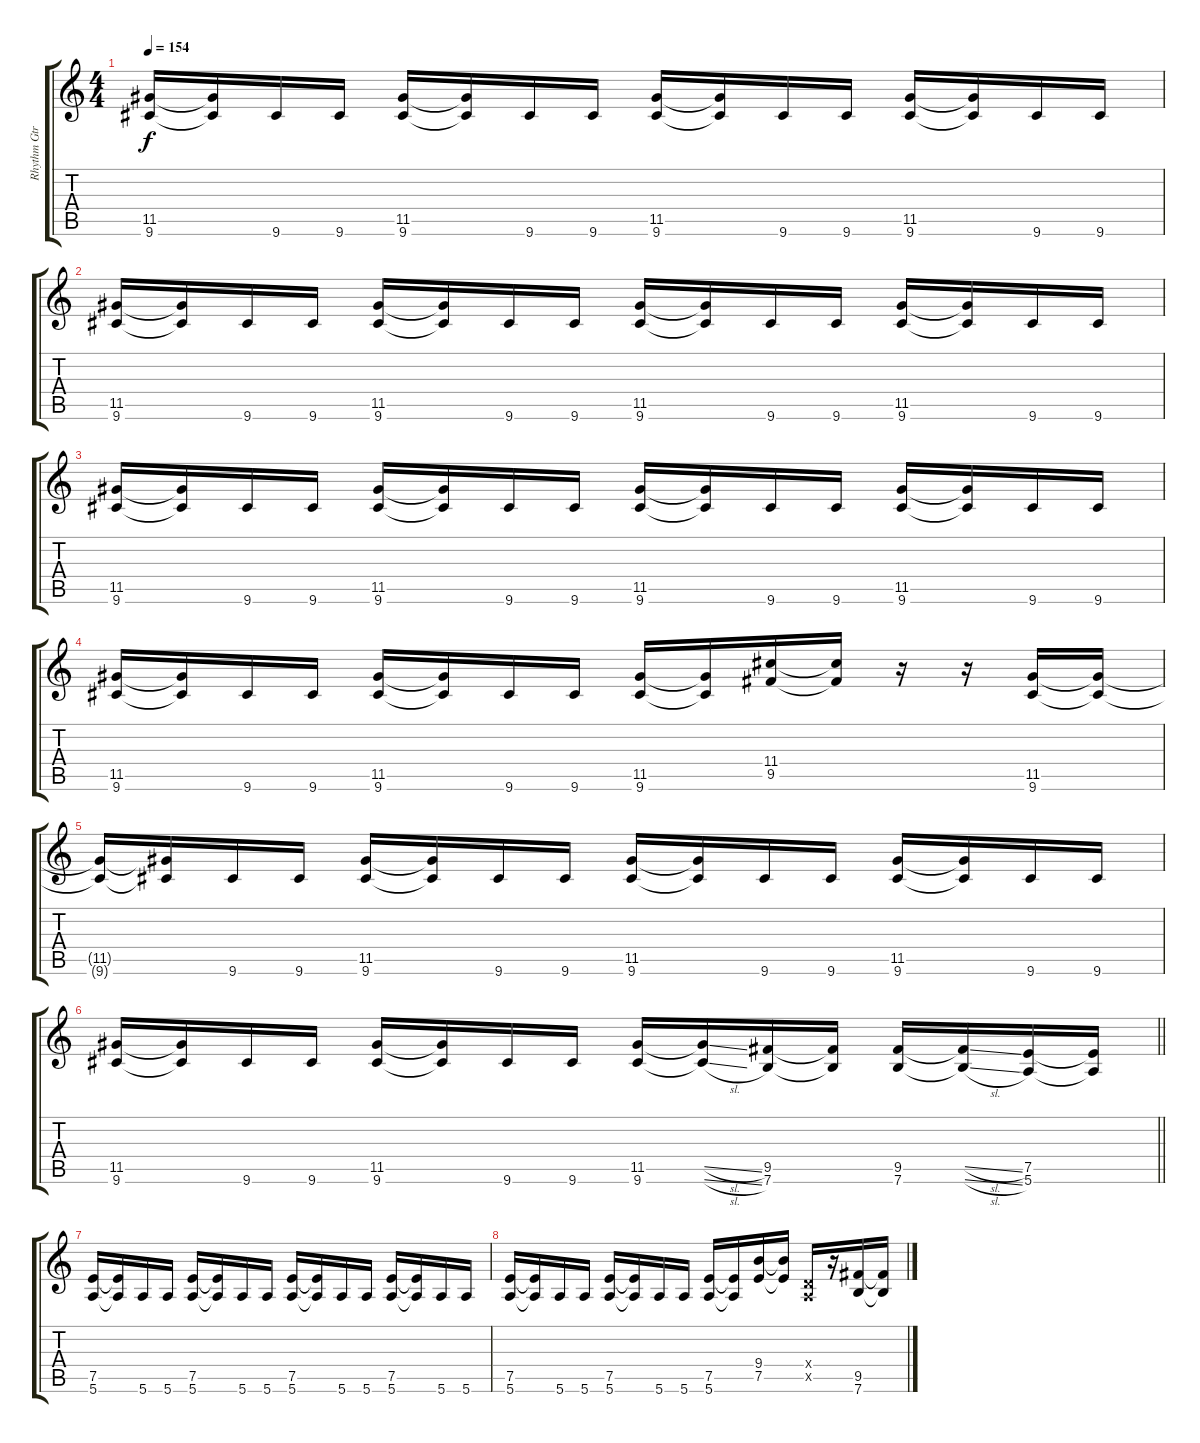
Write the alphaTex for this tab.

\track ("Rhythm Gtr" "Rhythm Gtr") {instrument overdrivenguitar}
\staff {score tabs}
\tuning (E4 B3 G3 D3 A2 E2) {hide}
\ts (4 4)
\tempo 154
\clef g2
\ks c
(11.5{t} 9.6{t}).16{dy f} (11.5{t} 9.6{t}).16 9.6.16 9.6.16 (11.5 9.6).16 (11.5{t} 9.6{t}).16 9.6.16 9.6.16 (11.5 9.6).16 (11.5{t} 9.6{t}).16 9.6.16 9.6.16 (11.5 9.6).16 (11.5{t} 9.6{t}).16 9.6.16 9.6.16 |
(11.5 9.6).16 (11.5{t} 9.6{t}).16 9.6.16 9.6.16 (11.5 9.6).16 (11.5{t} 9.6{t}).16 9.6.16 9.6.16 (11.5 9.6).16 (11.5{t} 9.6{t}).16 9.6.16 9.6.16 (11.5 9.6).16 (11.5{t} 9.6{t}).16 9.6.16 9.6.16 |
(11.5 9.6).16 (11.5{t} 9.6{t}).16 9.6.16 9.6.16 (11.5 9.6).16 (11.5{t} 9.6{t}).16 9.6.16 9.6.16 (11.5 9.6).16 (11.5{t} 9.6{t}).16 9.6.16 9.6.16 (11.5 9.6).16 (11.5{t} 9.6{t}).16 9.6.16 9.6.16 |
(11.5 9.6).16 (11.5{t} 9.6{t}).16 9.6.16 9.6.16 (11.5 9.6).16 (11.5{t} 9.6{t}).16 9.6.16 9.6.16 (11.5 9.6).16 (11.5{t} 9.6{t}).16 (11.4 9.5).16 (11.4{t} 9.5{t}).16 r.16 r.16 (11.5 9.6).16 (11.5{t} 9.6{t}).16 |
(11.5{t} 9.6{t}).16 (11.5{t} 9.6{t}).16 9.6.16 9.6.16 (11.5 9.6).16 (11.5{t} 9.6{t}).16 9.6.16 9.6.16 (11.5 9.6).16 (11.5{t} 9.6{t}).16 9.6.16 9.6.16 (11.5 9.6).16 (11.5{t} 9.6{t}).16 9.6.16 9.6.16 |
\barLineRight lightlight
(11.5 9.6).16 (11.5{t} 9.6{t}).16 9.6.16 9.6.16 (11.5 9.6).16 (11.5{t} 9.6{t}).16 9.6.16 9.6.16 (11.5 9.6).16 (11.5{sl t} 9.6{sl t}).16 (9.5 7.6).16 (9.5{t} 7.6{t}).16 (9.5 7.6).16 (9.5{sl t} 7.6{sl t}).16 (7.5 5.6).16 (7.5{t} 5.6{t}).16 |
(7.5 5.6).16 (7.5{t} 5.6{t}).16 5.6.16 5.6.16 (7.5 5.6).16 (7.5{t} 5.6{t}).16 5.6.16 5.6.16 (7.5 5.6).16 (7.5{t} 5.6{t}).16 5.6.16 5.6.16 (7.5 5.6).16 (7.5{t} 5.6{t}).16 5.6.16 5.6.16 |
(7.5 5.6).16 (7.5{t} 5.6{t}).16 5.6.16 5.6.16 (7.5 5.6).16 (7.5{t} 5.6{t}).16 5.6.16 5.6.16 (7.5 5.6).16 (7.5{t} 5.6{t}).16 (9.4 7.5).16 (9.4{t} 7.5{t}).16 (0.4{x} 0.5{x}).16 r.16 (9.5 7.6).16 (9.5{t} 7.6{t}).16
